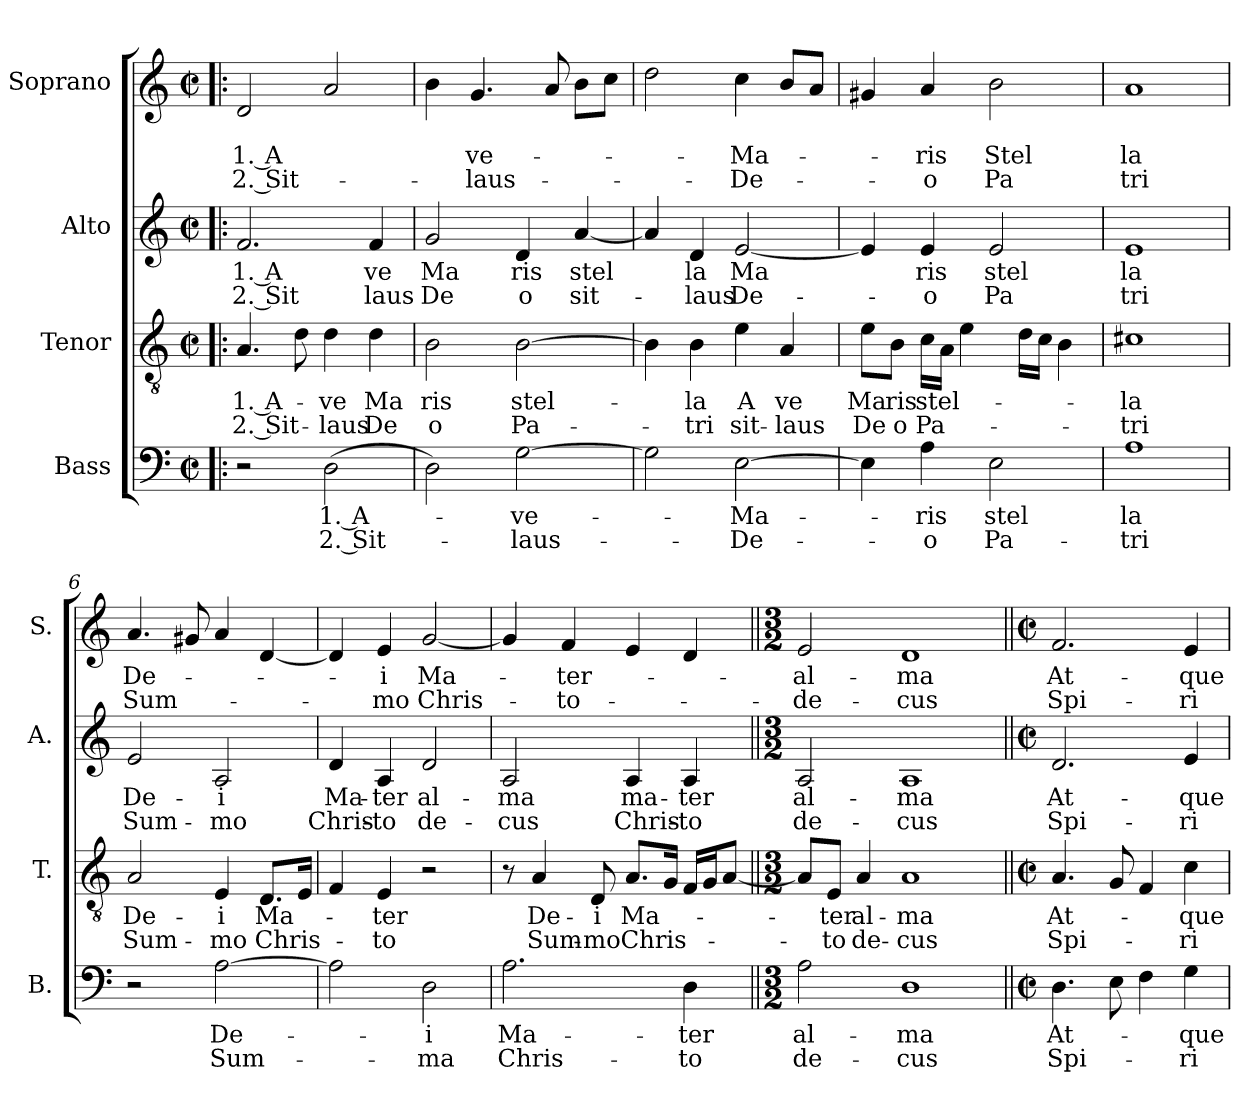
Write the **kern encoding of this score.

**kern	**text	**text	**kern	**text	**text	**kern	**text	**text	**kern	**text	**text	**text
*part4	*part4	*part4	*part3	*part3	*part3	*part2	*part2	*part2	*part1	*part1	*part1	*part1
*staff4	*staff4	*staff4	*staff3	*staff3	*staff3	*staff2	*staff2	*staff2	*staff1	*staff1	*staff1	*staff1
*I"Bass	*	*	*I"Tenor	*	*	*I"Alto	*	*	*I"Soprano	*	*	*
*I'B.	*	*	*I'T.	*	*	*I'A.	*	*	*I'S.	*	*	*
*clefF4	*	*	*clefGv2	*	*	*clefG2	*	*	*clefG2	*	*	*
*k[]	*	*	*k[]	*	*	*k[]	*	*	*k[]	*	*	*
*M4/4	*	*	*M4/4	*	*	*M4/4	*	*	*M4/4	*	*	*
*met(c|)	*	*	*met(c|)	*	*	*met(c|)	*	*	*met(c|)	*	*	*
=1!|:	=1!|:	=1!|:	=1!|:	=1!|:	=1!|:	=1!|:	=1!|:	=1!|:	=1!|:	=1!|:	=1!|:	=1!|:
!	!	!	!	!LO:LY:b	!LO:LY:b	!	!LO:LY:b	!LO:LY:b	!	!	!LO:LY:b	!LO:LY:b
2r	.	.	4.A/	1. A-	2. Sit-	2.f/	1. A	2. Sit	2d/	.	1. A	2. Sit-
.	.	.	8d\	.	.	.	.	.	.	.	.	.
!	!LO:LY:b	!LO:LY:b	!	!LO:LY:b	!LO:LY:b	!	!	!	!	!	!	!
(>2D\	1. A-	2. Sit-	4d\	-ve	-laus	.	.	.	2a/	.	.	.
!	!	!	!	!LO:LY:b	!LO:LY:b	!	!LO:LY:b	!LO:LY:b	!	!	!	!
.	.	.	4d\	Ma	De	4f/	ve	laus	.	.	.	.
=2	=2	=2	=2	=2	=2	=2	=2	=2	=2	=2	=2	=2
!	!	!	!	!LO:LY:b	!LO:LY:b	!	!LO:LY:b	!LO:LY:b	!	!	!	!
2D\)	.	.	2B\	ris	o	2g/	Ma	De	4b\	.	.	.
!	!	!	!	!	!	!	!	!	!	!	!LO:LY:b	!LO:LY:b
.	.	.	.	.	.	.	.	.	4.g/	.	-ve-	-laus-
!	!LO:LY:b	!LO:LY:b	!	!LO:LY:b	!LO:LY:b	!	!LO:LY:b	!LO:LY:b	!	!	!	!
[2G\	-ve-	-laus-	[2B\	stel-	Pa-	4d/	ris	o	.	.	.	.
.	.	.	.	.	.	.	.	.	8a/	.	.	.
!	!	!	!	!	!	!	!LO:LY:b	!LO:LY:b	!	!	!	!
.	.	.	.	.	.	[4a/	stel	sit-	8b\L	.	.	.
.	.	.	.	.	.	.	.	.	8cc\J	.	.	.
=3	=3	=3	=3	=3	=3	=3	=3	=3	=3	=3	=3	=3
2G\]	.	.	4B\]	.	.	4a/]	.	.	2dd\	.	.	.
!	!	!	!	!LO:LY:b	!LO:LY:b	!	!LO:LY:b	!LO:LY:b	!	!	!	!
.	.	.	4B\	-la	-tri	4d/	la	-laus	.	.	.	.
!	!LO:LY:b	!LO:LY:b	!	!LO:LY:b	!LO:LY:b	!	!LO:LY:b	!LO:LY:b	!	!	!LO:LY:b	!LO:LY:b
[2E\	-Ma-	-De-	4e\	A	sit-	[2e/	Ma	De-	4cc\	.	-Ma-	-De-
!	!	!	!	!LO:LY:b	!LO:LY:b	!	!	!	!	!	!	!
.	.	.	4A/	ve	-laus	.	.	.	8b/L	.	.	.
.	.	.	.	.	.	.	.	.	8a/J	.	.	.
=4	=4	=4	=4	=4	=4	=4	=4	=4	=4	=4	=4	=4
!	!	!	!	!LO:LY:b	!LO:LY:b	!	!	!	!	!	!	!
4E\]	.	.	8e\L	Ma	De	4e/]	.	.	4g#X/	.	.	.
!	!	!	!	!LO:LY:b	!LO:LY:b	!	!	!	!	!	!	!
.	.	.	8B\J	ris	o	.	.	.	.	.	.	.
!	!LO:LY:b	!LO:LY:b	!	!LO:LY:b	!LO:LY:b	!	!LO:LY:b	!LO:LY:b	!	!	!LO:LY:b	!LO:LY:b
4A\	-ris	-o	16c\LL	stel-	Pa-	4e/	ris	-o	4a/	.	-ris	-o
.	.	.	16A\JJ	.	.	.	.	.	.	.	.	.
.	.	.	4e\	.	.	.	.	.	.	.	.	.
!	!LO:LY:b	!LO:LY:b	!	!	!	!	!LO:LY:b	!LO:LY:b	!	!	!LO:LY:b	!LO:LY:b
2E\	stel	Pa-	.	.	.	2e/	stel	Pa	2b\	.	Stel	Pa
.	.	.	16d\LL	.	.	.	.	.	.	.	.	.
.	.	.	16c\JJ	.	.	.	.	.	.	.	.	.
.	.	.	4B\	.	.	.	.	.	.	.	.	.
=5	=5	=5	=5	=5	=5	=5	=5	=5	=5	=5	=5	=5
!	!LO:LY:b	!LO:LY:b	!	!LO:LY:b	!LO:LY:b	!	!LO:LY:b	!LO:LY:b	!	!	!LO:LY:b	!LO:LY:b
1A	la	-tri	1c#X	-la	-tri	1e	la	tri	1a	.	la	tri
=6	=6	=6	=6	=6	=6	=6	=6	=6	=6	=6	=6	=6
!	!	!	!	!LO:LY:b	!LO:LY:b	!	!LO:LY:b	!LO:LY:b	!	!LO:LY:b	!LO:LY:b	!
2r	.	.	2A/	De-	Sum-	2e/	De-	Sum-	4.a/	De-	Sum-	.
.	.	.	.	.	.	.	.	.	8g#X/	.	.	.
!	!LO:LY:b	!LO:LY:b	!	!LO:LY:b	!LO:LY:b	!	!LO:LY:b	!LO:LY:b	!	!	!	!
[2A\	De-	Sum-	4E/	-i	-mo	2A/	-i	-mo	4a/	.	.	.
!	!	!	!	!LO:LY:b	!LO:LY:b	!	!	!	!	!	!	!
.	.	.	8.D/L	Ma-	Chris-	.	.	.	[4d/	.	.	.
.	.	.	16E/Jk	.	.	.	.	.	.	.	.	.
!!LO:LB:g=z
=7	=7	=7	=7	=7	=7	=7	=7	=7	=7	=7	=7	=7
!	!	!	!	!	!	!	!LO:LY:b	!LO:LY:b	!	!	!	!
2A\]	.	.	4F/	.	.	4d/	Ma-	Chris-	4d/]	.	.	.
!	!	!	!	!LO:LY:b	!LO:LY:b	!	!LO:LY:b	!LO:LY:b	!	!LO:LY:b	!LO:LY:b	!
.	.	.	4E/	-ter	-to	4A/	-ter	-to	4e/	-i	-mo	.
!	!LO:LY:b	!LO:LY:b	!	!	!	!	!LO:LY:b	!LO:LY:b	!	!LO:LY:b	!LO:LY:b	!
2D\	-i	-ma	2r	.	.	2d/	al-	de-	[2g/	Ma-	Chris-	.
=8	=8	=8	=8	=8	=8	=8	=8	=8	=8	=8	=8	=8
!	!LO:LY:b	!LO:LY:b	!	!	!	!	!LO:LY:b	!LO:LY:b	!	!	!	!
2.A\	Ma-	Chris-	8r	.	.	2A/	-ma	-cus	4g/]	.	.	.
!	!	!	!	!LO:LY:b	!LO:LY:b	!	!	!	!	!	!	!
.	.	.	4A/	De-	Sum-	.	.	.	.	.	.	.
!	!	!	!	!	!	!	!	!	!	!LO:LY:b	!LO:LY:b	!
.	.	.	.	.	.	.	.	.	4f/	-ter-	-to-	.
!	!	!	!	!LO:LY:b	!LO:LY:b	!	!	!	!	!	!	!
.	.	.	8D/	-i	-mo	.	.	.	.	.	.	.
!	!	!	!	!LO:LY:b	!LO:LY:b	!	!LO:LY:b	!LO:LY:b	!	!	!	!
.	.	.	8.A/L	Ma-	Chris-	4A/	ma-	Chris-	4e/	.	.	.
.	.	.	16G/Jk	.	.	.	.	.	.	.	.	.
!	!LO:LY:b	!LO:LY:b	!	!	!	!	!LO:LY:b	!LO:LY:b	!	!	!	!
4D\	-ter	-to	16F/LL	.	.	4A/	-ter	-to	4d/	.	.	.
.	.	.	16G/J	.	.	.	.	.	.	.	.	.
.	.	.	[8A/J	.	.	.	.	.	.	.	.	.
=9||	=9||	=9||	=9||	=9||	=9||	=9||	=9||	=9||	=9||	=9||	=9||	=9||
*M3/2	*	*	*M3/2	*	*	*M3/2	*	*	*M3/2	*	*	*
!	!LO:LY:b	!LO:LY:b	!	!	!	!	!LO:LY:b	!LO:LY:b	!	!LO:LY:b	!LO:LY:b	!
2A\	al-	de-	8A/L]	.	.	2A/	al-	de-	2e/	-al-	-de-	.
!	!	!	!	!LO:LY:b	!LO:LY:b	!	!	!	!	!	!	!
.	.	.	8E/J	-ter	-to	.	.	.	.	.	.	.
!	!	!	!	!LO:LY:b	!LO:LY:b	!	!	!	!	!	!	!
.	.	.	4A/	al-	de-	.	.	.	.	.	.	.
!	!LO:LY:b	!LO:LY:b	!	!LO:LY:b	!LO:LY:b	!	!LO:LY:b	!LO:LY:b	!	!LO:LY:b	!LO:LY:b	!
1D	-ma	-cus	1A	-ma	-cus	1A	-ma	-cus	1d	-ma	-cus	.
=10||	=10||	=10||	=10||	=10||	=10||	=10||	=10||	=10||	=10||	=10||	=10||	=10||
*M4/4	*	*	*M4/4	*	*	*M4/4	*	*	*M4/4	*	*	*
*met(c|)	*	*	*met(c|)	*	*	*met(c|)	*	*	*met(c|)	*	*	*
!	!LO:LY:b	!LO:LY:b	!	!LO:LY:b	!LO:LY:b	!	!LO:LY:b	!LO:LY:b	!	!LO:LY:b	!LO:LY:b	!
4.D\	At-	Spi-	4.A/	At-	Spi-	2.d/	At-	Spi-	2.f/	At-	Spi-	.
8E\	.	.	8G/	.	.	.	.	.	.	.	.	.
4F\	.	.	4F/	.	.	.	.	.	.	.	.	.
!	!LO:LY:b	!LO:LY:b	!	!LO:LY:b	!LO:LY:b	!	!LO:LY:b	!LO:LY:b	!	!LO:LY:b	!LO:LY:b	!
4G\	-que	-ri-	4c\	-que	-ri-	4e/	-que	-ri-	4e/	-que	-ri-	.
=	=	=	=	=	=	=	=	=	=	=	=	=
*-	*-	*-	*-	*-	*-	*-	*-	*-	*-	*-	*-	*-
